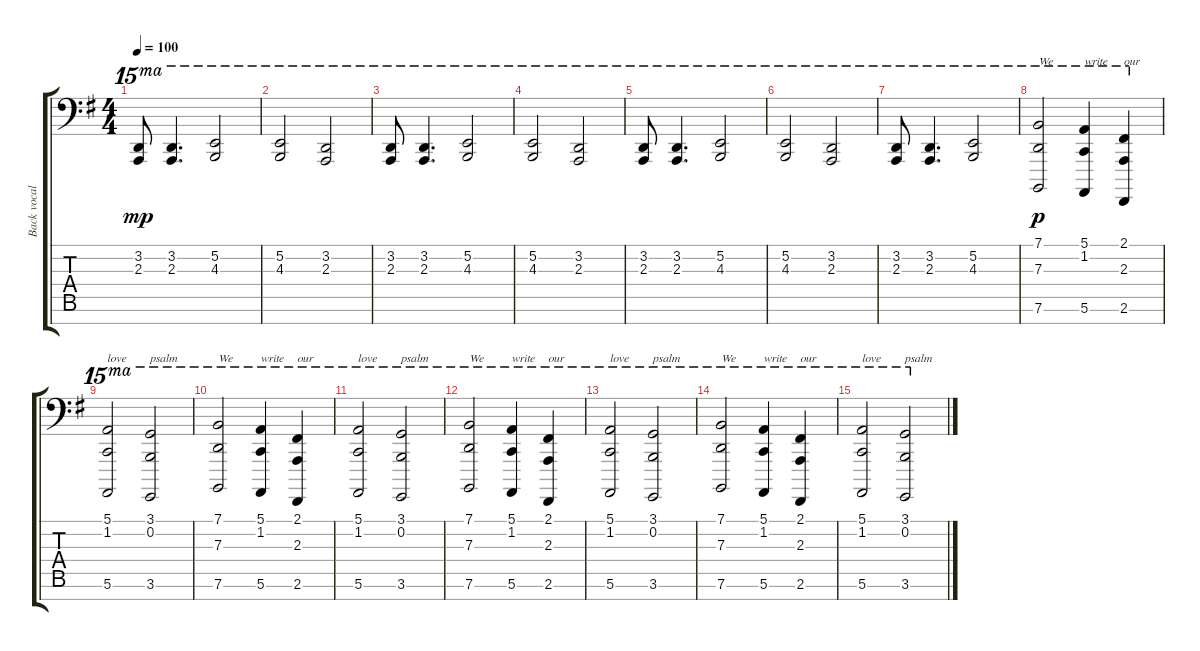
\track ("Back vocal" "Back vocal") {instrument fx7echoes}
\staff {score tabs}
\tuning (E4 B3 G3 D3 A2 E2 E1) {hide}
\ts (4 4)
\tempo 100
\clef f4
\ks eminor
(3.2 2.3).8{ot 15ma dy mp} (3.2 2.3).4{d ot 15ma} (5.2 4.3).2{ot 15ma} |
(5.2 4.3).2{ot 15ma} (3.2 2.3).2{ot 15ma} |
(3.2 2.3).8{ot 15ma} (3.2 2.3).4{d ot 15ma} (5.2 4.3).2{ot 15ma} |
(5.2 4.3).2{ot 15ma} (3.2 2.3).2{ot 15ma} |
(3.2 2.3).8{ot 15ma} (3.2 2.3).4{d ot 15ma} (5.2 4.3).2{ot 15ma} |
(5.2 4.3).2{ot 15ma} (3.2 2.3).2{ot 15ma} |
(3.2 2.3).8{ot 15ma} (3.2 2.3).4{d ot 15ma} (5.2 4.3).2{ot 15ma} |
(7.1 7.3 7.6).2{ot 15ma txt "We" dy p} (5.1 1.2 5.6).4{ot 15ma txt "write"} (2.1 2.3 2.6).4{ot 15ma txt "our"} |
(5.1 1.2 5.6).2{ot 15ma txt "love"} (3.1 0.2 3.6).2{ot 15ma txt "psalm"} |
(7.1 7.3 7.6).2{ot 15ma txt "We"} (5.1 1.2 5.6).4{ot 15ma txt "write"} (2.1 2.3 2.6).4{ot 15ma txt "our"} |
(5.1 1.2 5.6).2{ot 15ma txt "love"} (3.1 0.2 3.6).2{ot 15ma txt "psalm"} |
(7.1 7.3 7.6).2{ot 15ma txt "We"} (5.1 1.2 5.6).4{ot 15ma txt "write"} (2.1 2.3 2.6).4{ot 15ma txt "our"} |
(5.1 1.2 5.6).2{ot 15ma txt "love"} (3.1 0.2 3.6).2{ot 15ma txt "psalm"} |
(7.1 7.3 7.6).2{ot 15ma txt "We"} (5.1 1.2 5.6).4{ot 15ma txt "write"} (2.1 2.3 2.6).4{ot 15ma txt "our"} |
(5.1 1.2 5.6).2{ot 15ma txt "love"} (3.1 0.2 3.6).2{ot 15ma txt "psalm"}
